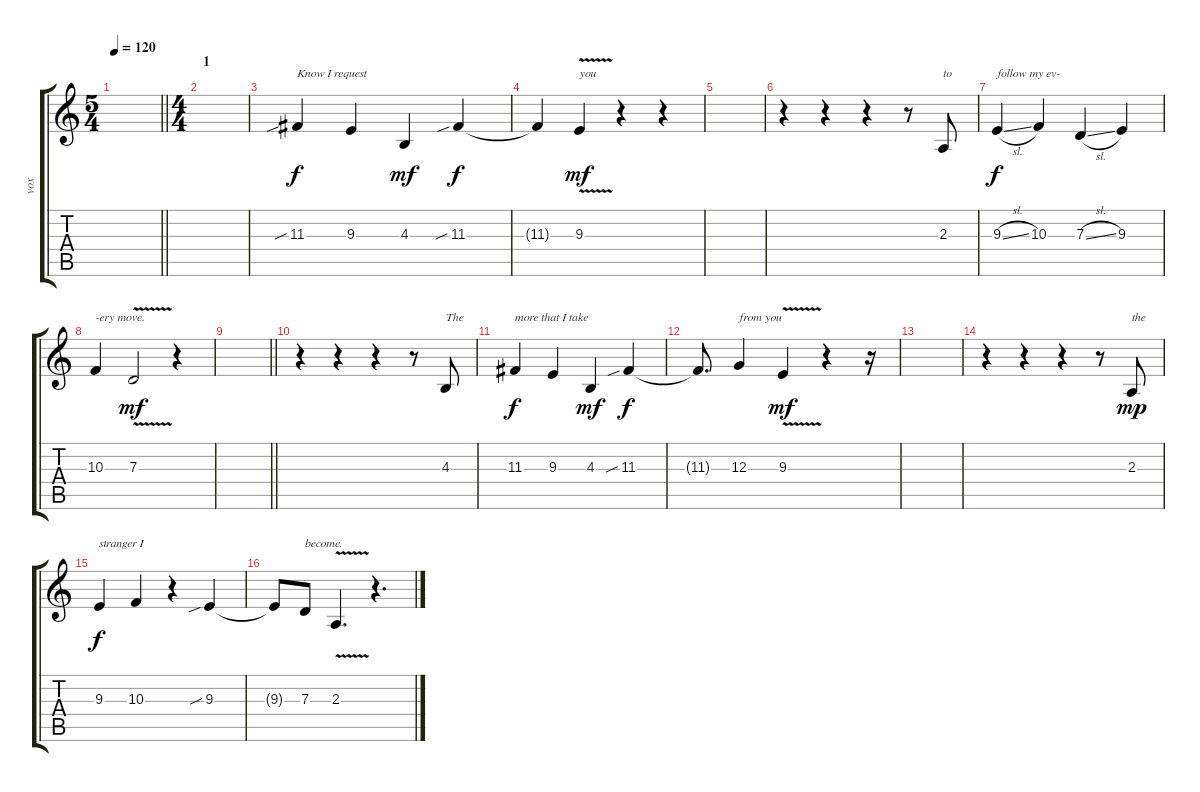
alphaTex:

\track ("vox" "vox") {instrument tenorsax}
\staff {score tabs}
\tuning (E4 B3 G3 D3 A2 E2) {hide}
\ts (5 4)
\tempo 120
\clef g2
\barLineRight lightlight
\ks c
|
\ts (4 4)
\section ("" "1")
|
11.3{sib}.4{txt "Know I request"} 9.3.4 4.3.4{dy mf} 11.3{sib}.4{dy f} |
11.3{t}.4 9.3{v}.4{txt "you" dy mf} r.4 r.4 |
|
r.4 r.4 r.4 r.8 2.3.8{txt "to"} |
9.3{sl}.4{txt "follow my ev-" dy f} 10.3.4 7.3{sl}.4 9.3.4 |
10.3.4{txt "-ery move."} 7.3{v}.2{dy mf} r.4 |
\barLineRight lightlight
|
\section ("" "")
r.4 r.4 r.4 r.8 4.3.8{txt "The"} |
11.3.4{txt "more that I take" dy f} 9.3.4 4.3.4{dy mf} 11.3{sib}.4{dy f} |
11.3{t}.8{d} 12.3.4{txt "from you"} 9.3{v}.4{dy mf} r.4 r.16 |
|
r.4 r.4 r.4 r.8 2.3.8{txt "the" dy mp} |
9.3.4{txt "stranger I" dy f} 10.3.4 r.4 9.3{sib}.4 |
9.3{t}.8 7.3.8{txt "become."} 2.3{v}.4{d} r.4{d}
